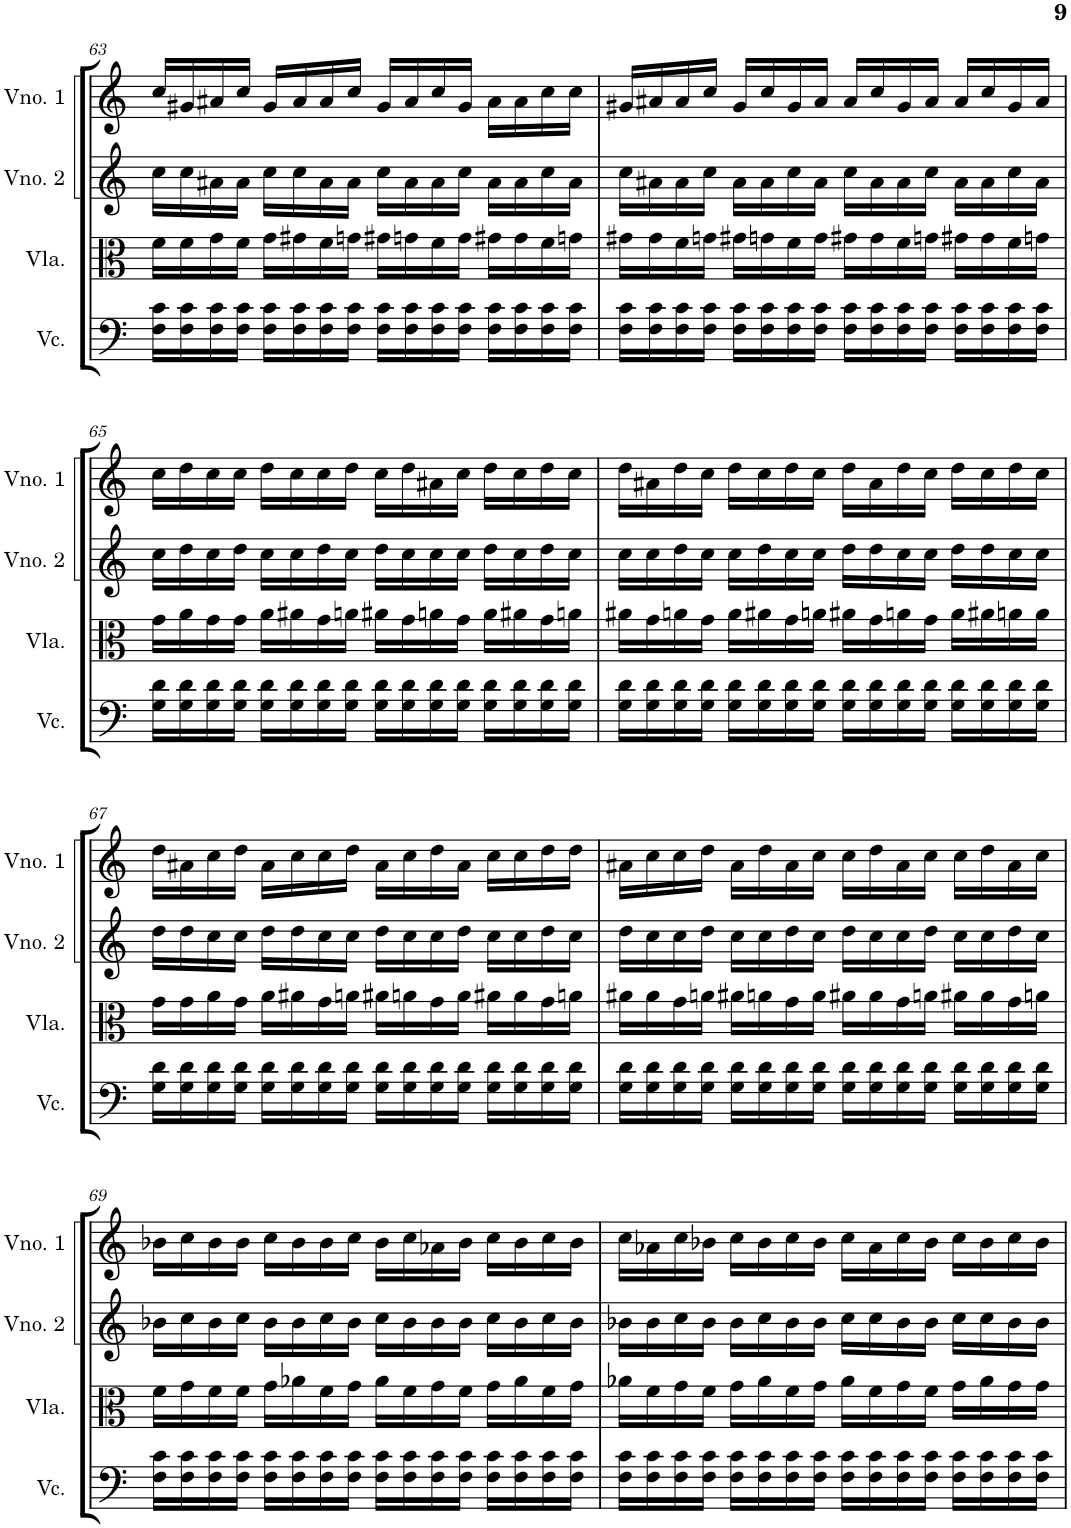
**kern	**kern	**kern	**kern
*part4	*part3	*part2	*part1
*staff4	*staff3	*staff2	*staff1
*I"Violoncelo	*I"Viola	*I"Violino 2	*I"Violino 1
*I'Vc.	*I'Vla.	*I'Vno. 2	*I'Vno. 1
!!LO:PB:g=z
*clefF4	*clefC3	*clefG2	*clefG2
*k[]	*k[]	*k[]	*k[]
*M4/4	*M4/4	*M4/4	*M4/4
=63	=63	=63	=63
16F\ 16c\LL	16f\LL	16cc\LL	16cc/LL
16F\ 16c\	16f\	16cc\	16g#X/
16F\ 16c\	16g\	16a#X\	16a#X/
16F\ 16c\JJ	16f\JJ	16a#\JJ	16cc/JJ
16F\ 16c\LL	16g\LL	16cc\LL	16g#/LL
16F\ 16c\	16g#X\	16cc\	16a#/
16F\ 16c\	16f\	16a#\	16a#/
16F\ 16c\JJ	16gn\JJ	16a#\JJ	16cc/JJ
16F\ 16c\LL	16g#X\LL	16cc\LL	16g#/LL
16F\ 16c\	16gn\	16a#\	16a#/
16F\ 16c\	16f\	16a#\	16cc/
16F\ 16c\JJ	16g\JJ	16cc\JJ	16g#/JJ
16F\ 16c\LL	16g#X\LL	16a#\LL	16a#\LL
16F\ 16c\	16g#\	16a#\	16a#\
16F\ 16c\	16f\	16cc\	16cc\
16F\ 16c\JJ	16gn\JJ	16a#\JJ	16cc\JJ
=64	=64	=64	=64
16F\ 16c\LL	16g#X\LL	16cc\LL	16g#X/LL
16F\ 16c\	16g#\	16a#X\	16a#X/
16F\ 16c\	16f\	16a#\	16a#/
16F\ 16c\JJ	16gn\JJ	16cc\JJ	16cc/JJ
16F\ 16c\LL	16g#X\LL	16a#\LL	16g#/LL
16F\ 16c\	16gn\	16a#\	16cc/
16F\ 16c\	16f\	16cc\	16g#/
16F\ 16c\JJ	16g\JJ	16a#\JJ	16a#/JJ
16F\ 16c\LL	16g#X\LL	16cc\LL	16a#/LL
16F\ 16c\	16g#\	16a#\	16cc/
16F\ 16c\	16f\	16a#\	16g#/
16F\ 16c\JJ	16gn\JJ	16cc\JJ	16a#/JJ
16F\ 16c\LL	16g#X\LL	16a#\LL	16a#/LL
16F\ 16c\	16g#\	16a#\	16cc/
16F\ 16c\	16f\	16cc\	16g#/
16F\ 16c\JJ	16gn\JJ	16a#\JJ	16a#/JJ
!!LO:LB:g=z
=65	=65	=65	=65
16G\ 16d\LL	16g\LL	16cc\LL	16cc\LL
16G\ 16d\	16a\	16dd\	16dd\
16G\ 16d\	16g\	16cc\	16cc\
16G\ 16d\JJ	16g\JJ	16dd\JJ	16cc\JJ
16G\ 16d\LL	16a\LL	16cc\LL	16dd\LL
16G\ 16d\	16a#X\	16cc\	16cc\
16G\ 16d\	16g\	16dd\	16cc\
16G\ 16d\JJ	16an\JJ	16cc\JJ	16dd\JJ
16G\ 16d\LL	16a#X\LL	16dd\LL	16cc\LL
16G\ 16d\	16g\	16cc\	16dd\
16G\ 16d\	16an\	16cc\	16a#X\
16G\ 16d\JJ	16g\JJ	16cc\JJ	16cc\JJ
16G\ 16d\LL	16a\LL	16dd\LL	16dd\LL
16G\ 16d\	16a#X\	16cc\	16cc\
16G\ 16d\	16g\	16dd\	16dd\
16G\ 16d\JJ	16an\JJ	16cc\JJ	16cc\JJ
=66	=66	=66	=66
16G\ 16d\LL	16a#X\LL	16cc\LL	16dd\LL
16G\ 16d\	16g\	16cc\	16a#X\
16G\ 16d\	16an\	16dd\	16dd\
16G\ 16d\JJ	16g\JJ	16cc\JJ	16cc\JJ
16G\ 16d\LL	16a\LL	16cc\LL	16dd\LL
16G\ 16d\	16a#X\	16dd\	16cc\
16G\ 16d\	16g\	16cc\	16dd\
16G\ 16d\JJ	16an\JJ	16cc\JJ	16cc\JJ
16G\ 16d\LL	16a#X\LL	16dd\LL	16dd\LL
16G\ 16d\	16g\	16dd\	16a#\
16G\ 16d\	16an\	16cc\	16dd\
16G\ 16d\JJ	16g\JJ	16cc\JJ	16cc\JJ
16G\ 16d\LL	16a\LL	16dd\LL	16dd\LL
16G\ 16d\	16a#X\	16dd\	16cc\
16G\ 16d\	16an\	16cc\	16dd\
16G\ 16d\JJ	16a\JJ	16cc\JJ	16cc\JJ
!!LO:LB:g=z
=67	=67	=67	=67
16G\ 16d\LL	16g\LL	16dd\LL	16dd\LL
16G\ 16d\	16g\	16dd\	16a#X\
16G\ 16d\	16a\	16cc\	16cc\
16G\ 16d\JJ	16g\JJ	16cc\JJ	16dd\JJ
16G\ 16d\LL	16a\LL	16dd\LL	16a#\LL
16G\ 16d\	16a#X\	16dd\	16cc\
16G\ 16d\	16g\	16cc\	16cc\
16G\ 16d\JJ	16an\JJ	16cc\JJ	16dd\JJ
16G\ 16d\LL	16a#X\LL	16dd\LL	16a#\LL
16G\ 16d\	16an\	16cc\	16cc\
16G\ 16d\	16g\	16cc\	16dd\
16G\ 16d\JJ	16a\JJ	16dd\JJ	16a#\JJ
16G\ 16d\LL	16a#X\LL	16cc\LL	16cc\LL
16G\ 16d\	16a#\	16cc\	16cc\
16G\ 16d\	16g\	16dd\	16dd\
16G\ 16d\JJ	16an\JJ	16cc\JJ	16dd\JJ
=68	=68	=68	=68
16G\ 16d\LL	16a#X\LL	16dd\LL	16a#X\LL
16G\ 16d\	16a#\	16cc\	16cc\
16G\ 16d\	16g\	16cc\	16cc\
16G\ 16d\JJ	16an\JJ	16dd\JJ	16dd\JJ
16G\ 16d\LL	16a#X\LL	16cc\LL	16a#\LL
16G\ 16d\	16an\	16cc\	16dd\
16G\ 16d\	16g\	16dd\	16a#\
16G\ 16d\JJ	16a\JJ	16cc\JJ	16cc\JJ
16G\ 16d\LL	16a#X\LL	16dd\LL	16cc\LL
16G\ 16d\	16a#\	16cc\	16dd\
16G\ 16d\	16g\	16cc\	16a#\
16G\ 16d\JJ	16an\JJ	16dd\JJ	16cc\JJ
16G\ 16d\LL	16a#X\LL	16cc\LL	16cc\LL
16G\ 16d\	16a#\	16cc\	16dd\
16G\ 16d\	16g\	16dd\	16a#\
16G\ 16d\JJ	16an\JJ	16cc\JJ	16cc\JJ
!!LO:LB:g=z
=69	=69	=69	=69
16F\ 16c\LL	16f\LL	16b-X\LL	16b-X\LL
16F\ 16c\	16g\	16cc\	16cc\
16F\ 16c\	16f\	16b-\	16b-\
16F\ 16c\JJ	16f\JJ	16cc\JJ	16b-\JJ
16F\ 16c\LL	16g\LL	16b-\LL	16cc\LL
16F\ 16c\	16a-X\	16b-\	16b-\
16F\ 16c\	16f\	16cc\	16b-\
16F\ 16c\JJ	16g\JJ	16b-\JJ	16cc\JJ
16F\ 16c\LL	16a-\LL	16cc\LL	16b-\LL
16F\ 16c\	16f\	16b-\	16cc\
16F\ 16c\	16g\	16b-\	16a-X\
16F\ 16c\JJ	16f\JJ	16b-\JJ	16b-\JJ
16F\ 16c\LL	16g\LL	16cc\LL	16cc\LL
16F\ 16c\	16a-\	16b-\	16b-\
16F\ 16c\	16f\	16cc\	16cc\
16F\ 16c\JJ	16g\JJ	16b-\JJ	16b-\JJ
=70	=70	=70	=70
16F\ 16c\LL	16a-X\LL	16b-X\LL	16cc\LL
16F\ 16c\	16f\	16b-\	16a-X\
16F\ 16c\	16g\	16cc\	16cc\
16F\ 16c\JJ	16f\JJ	16b-\JJ	16b-X\JJ
16F\ 16c\LL	16g\LL	16b-\LL	16cc\LL
16F\ 16c\	16a-\	16cc\	16b-\
16F\ 16c\	16f\	16b-\	16cc\
16F\ 16c\JJ	16g\JJ	16b-\JJ	16b-\JJ
16F\ 16c\LL	16a-\LL	16cc\LL	16cc\LL
16F\ 16c\	16f\	16cc\	16a-\
16F\ 16c\	16g\	16b-\	16cc\
16F\ 16c\JJ	16f\JJ	16b-\JJ	16b-\JJ
16F\ 16c\LL	16g\LL	16cc\LL	16cc\LL
16F\ 16c\	16a-\	16cc\	16b-\
16F\ 16c\	16g\	16b-\	16cc\
16F\ 16c\JJ	16g\JJ	16b-\JJ	16b-\JJ
=	=	=	=
*-	*-	*-	*-
